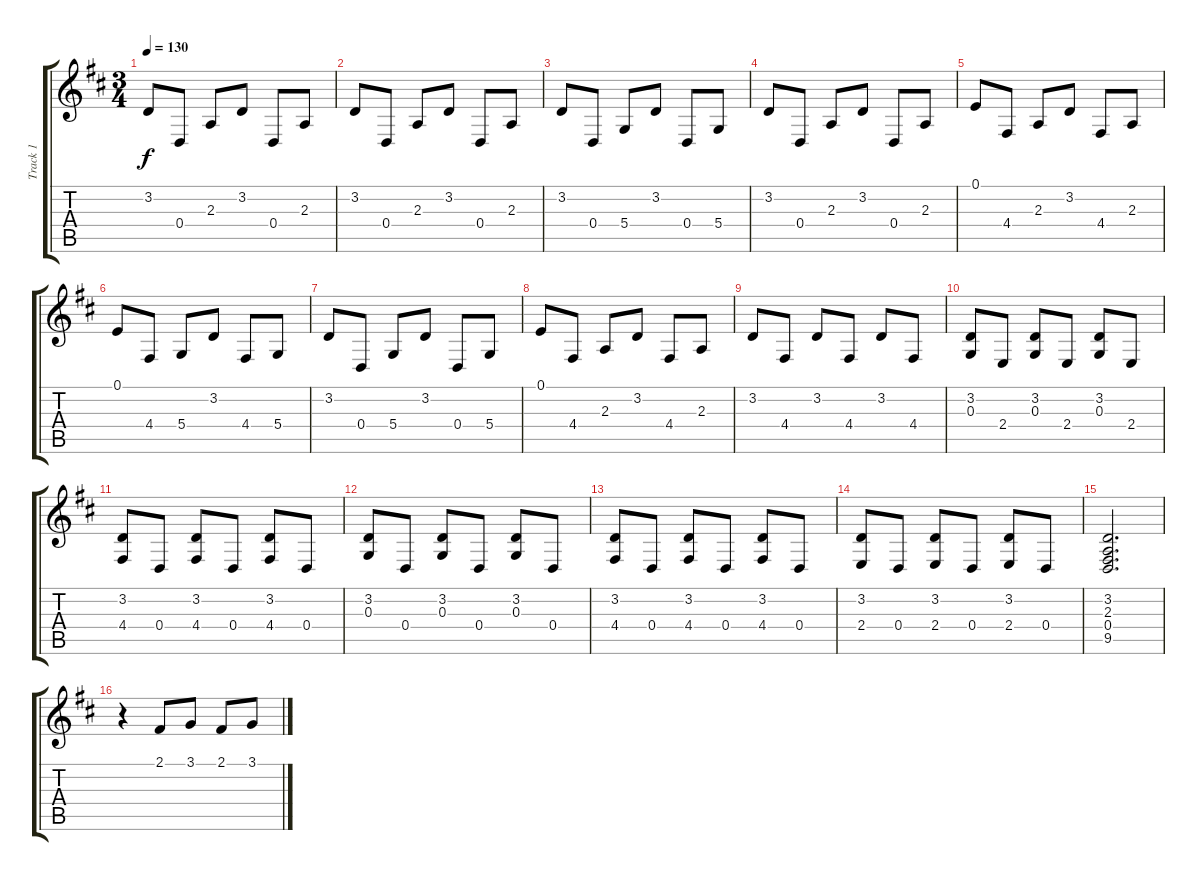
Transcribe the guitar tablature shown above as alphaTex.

\track ("Track 1" "Track 1") {instrument acousticgrandpiano}
\staff {score tabs}
\tuning (E4 B3 G3 D3 A2 E2) {hide}
\ts (3 4)
\tempo 130
\clef g2
\ks d
3.2.8{dy f} 0.4.8 2.3.8 3.2.8 0.4.8 2.3.8 |
3.2.8 0.4.8 2.3.8 3.2.8 0.4.8 2.3.8 |
3.2.8 0.4.8 5.4.8 3.2.8 0.4.8 5.4.8 |
3.2.8 0.4.8 2.3.8 3.2.8 0.4.8 2.3.8 |
0.1.8 4.4.8 2.3.8 3.2.8 4.4.8 2.3.8 |
0.1.8 4.4.8 5.4.8 3.2.8 4.4.8 5.4.8 |
3.2.8 0.4.8 5.4.8 3.2.8 0.4.8 5.4.8 |
0.1.8 4.4.8 2.3.8 3.2.8 4.4.8 2.3.8 |
3.2.8 4.4.8 3.2.8 4.4.8 3.2.8 4.4.8 |
(3.2 0.3).8 2.4.8 (3.2 0.3).8 2.4.8 (3.2 0.3).8 2.4.8 |
(3.2 4.4).8 0.4.8 (3.2 4.4).8 0.4.8 (3.2 4.4).8 0.4.8 |
(3.2 0.3).8 0.4.8 (3.2 0.3).8 0.4.8 (3.2 0.3).8 0.4.8 |
(3.2 4.4).8 0.4.8 (3.2 4.4).8 0.4.8 (3.2 4.4).8 0.4.8 |
(3.2 2.4).8 0.4.8 (3.2 2.4).8 0.4.8 (3.2 2.4).8 0.4.8 |
(3.2 2.3 0.4 9.5).2{d} |
r.4 2.1.8 3.1.8 2.1.8 3.1.8
